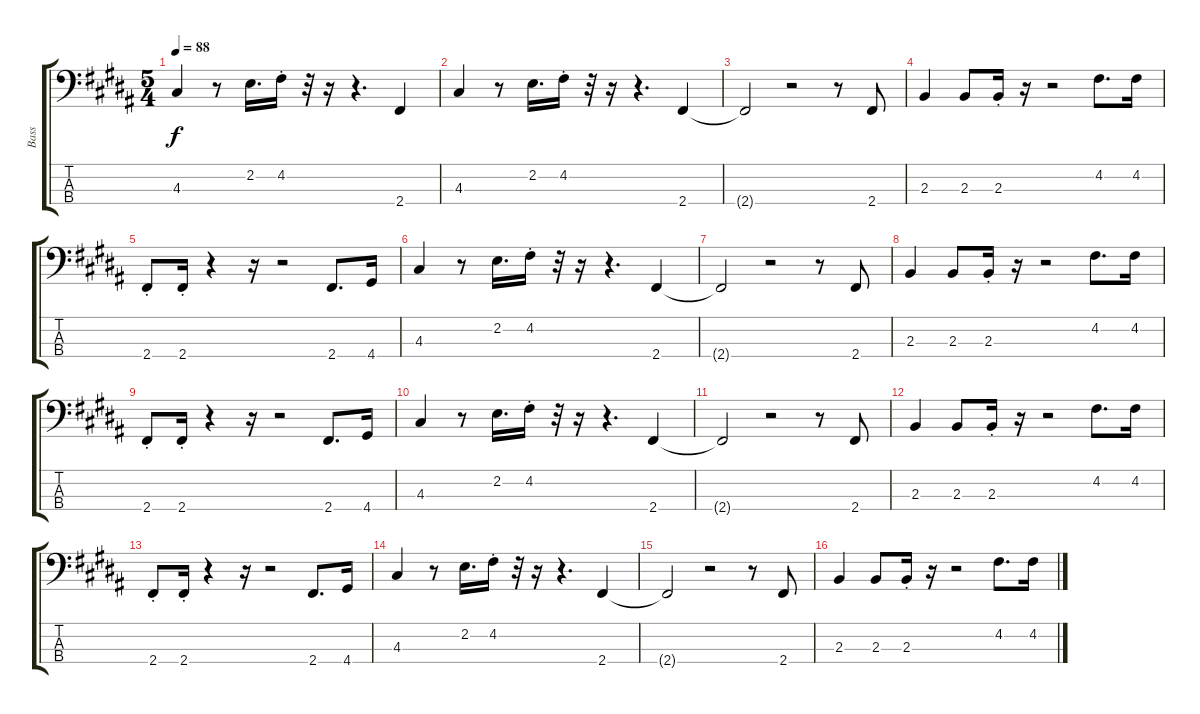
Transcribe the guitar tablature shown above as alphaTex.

\track ("Bass" "Bass") {instrument fretlessbass}
\staff {score tabs}
\tuning (G2 D2 A1 E1) {hide}
\ts (5 4)
\tempo 88
\clef f4
\ks b
4.3.4{dy f} r.8 2.2.16{d} 4.2{st}.16 r.32 r.16 r.4{d} 2.4.4 |
4.3.4 r.8 2.2.16{d} 4.2{st}.16 r.32 r.16 r.4{d} 2.4.4 |
2.4{t}.2 r.2 r.8 2.4.8 |
2.3.4 2.3.8 2.3{st}.16 r.16 r.2 4.2.8{d} 4.2.16 |
2.4{st}.8 2.4{st}.16 r.4 r.16 r.2 2.4.8{d} 4.4.16 |
4.3.4 r.8 2.2.16{d} 4.2{st}.16 r.32 r.16 r.4{d} 2.4.4 |
2.4{t}.2 r.2 r.8 2.4.8 |
2.3.4 2.3.8 2.3{st}.16 r.16 r.2 4.2.8{d} 4.2.16 |
2.4{st}.8 2.4{st}.16 r.4 r.16 r.2 2.4.8{d} 4.4.16 |
4.3.4 r.8 2.2.16{d} 4.2{st}.16 r.32 r.16 r.4{d} 2.4.4 |
2.4{t}.2 r.2 r.8 2.4.8 |
2.3.4 2.3.8 2.3{st}.16 r.16 r.2 4.2.8{d} 4.2.16 |
2.4{st}.8 2.4{st}.16 r.4 r.16 r.2 2.4.8{d} 4.4.16 |
4.3.4 r.8 2.2.16{d} 4.2{st}.16 r.32 r.16 r.4{d} 2.4.4 |
2.4{t}.2 r.2 r.8 2.4.8 |
2.3.4 2.3.8 2.3{st}.16 r.16 r.2 4.2.8{d} 4.2.16
